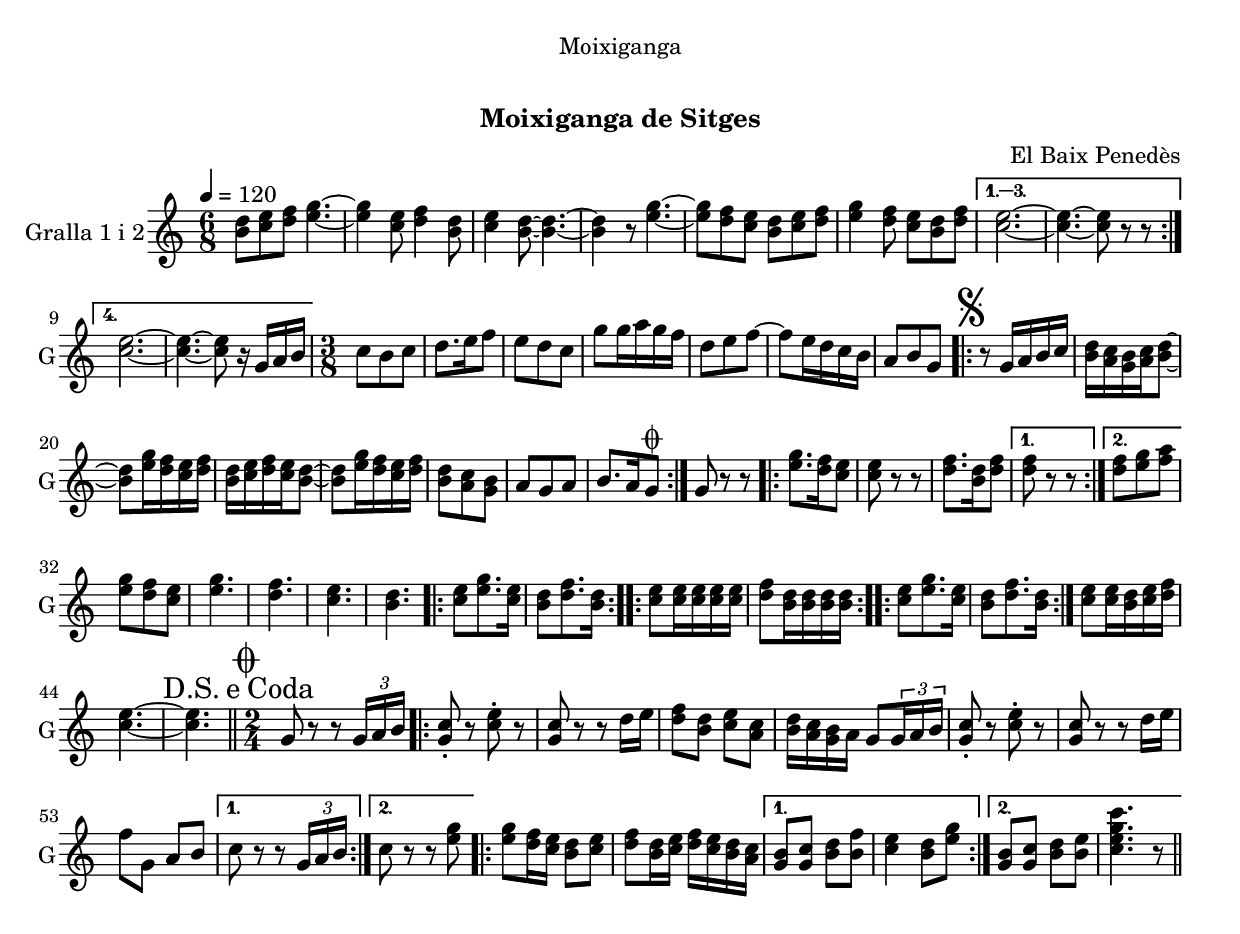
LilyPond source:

\version "2.22.1"

\header {
  dedication="Moixiganga"
  title="  "
  subtitle="Moixiganga de Sitges"
  subsubtitle=""
  poet=""
  meter=""
  piece=""
  composer="El Baix Penedès"
  arranger=""
  opus=""
  instrument=""
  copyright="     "
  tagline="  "
}

liniaroAa =
\relative b'
{
  \tempo 4=120
  \clef treble
  \key c \major
  \time 6/8
  \repeat volta 4 { <b d>8 <c e> <d f> <e g>4. ~ ~  |
  <e g>4 <c e>8 <d f>4 <b d>8  |
  <c e>4 <b d>8 ~ ~ <b d>4. ~ ~  |
  <b d>4 r8 <e g>4. ~ ~  |
  %05
  <e g>8 <d f> <c e> <b d> <c e> <d f>  |
  <e g>4 <d f>8 <c e> <b d> <d f> }
  \alternative { { <c e>2. ~ ~  |
  <c e>4. ~ ~ <c e>8 r r }
  { <c e>2. ~ ~  |
  %10
  <c e>4. ~ ~ <c e>8 r16 g a b } }
  \time 3/8   c8 b c  |
  d8. e16 f8  |
  e8 d c  |
  g'8 g16 a g f  |
  %15
  d8 e f ~  |
  f8 e16 d c b  |
  a8 b g  |
  \repeat volta 2 { \mark \markup {\musicglyph #"scripts.segno"} r8 g16 a b c  |
  <b d>16 <a c> <g b> <a c> <b d>8 ~ ~  |
  %20
  <b d>8 <e g>16 <d f> <c e> <d f>  |
  <b d>16 <c e> <d f> <c e> <b d>8 ~ ~  |
  <b d>8 <e g>16 <d f> <c e> <d f>  |
  <b d>8 <a c> <g b>  |
  a8 g a  |
  %25
  b8. a16 g8 \coda  | }
  g8 r r  |
  \repeat volta 2 { <e' g>8. <d f>16 <c e>8  |
  <c e>8 r r  |
  <d f>8. <b d>16 <d f>8 }
  %30
  \alternative { { <d f>8 r r }
  { <d f>8 <e g> <f a> } }
  <e g>8 <d f> <c e>  |
  <e g>4.  |
  <d f>4.  |
  %35
  <c e>4.  |
  <b d>4.  |
  \repeat volta 2 { <c e>8 <e g>8. <c e>16  |
  <b d>8 <d f>8. <b d>16  | }
  \repeat volta 2 { <c e>8 <c e>16 <c e> <c e> <c e>  |
  %40
  <d f>8 <b d>16 <b d> <b d> <b d>  | }
  \repeat volta 2 { <c e>8 <e g>8. <c e>16  |
  <b d>8 <d f>8. <b d>16  | }
  <c e>8 <c e>16 <b d> <c e> <d f>  |
  <c e>4. ~ ~  |
  %45
  \mark \markup {D.S. e Coda} <c e>4.  \bar "||"
  \time 2/4   \mark \markup {\musicglyph #"scripts.coda"} g8 r r \times 2/3 { g16 a b }  |
  \repeat volta 2 { <g c>8-. r <c e>-. r  |
  <g c>8 r r d'16 e  |
  <d f>8 <b d> <c e> <a c>  |
  %50
  <b d>16 <a c> <g b> a g8 \times 2/3 { g16 a b }  |
  <g c>8-. r <c e>-. r  |
  <g c>8 r r d'16 e  |
  f8 g, a b }
  \alternative { { c8 r r \times 2/3 { g16 a b } }
  %55
  { c8 r r <e g> } }
  \repeat volta 2 {
  <e g>8 <d f>16 <c e> <b d>8 <c e>  |
  <d f>8 <b d>16 <c e> <d f> <c e> <b d> <a c> }
  \alternative { { <g b>8 <g c> <b d> <b f'>  |
  <c e>4 <b d>8 <e g> }
  %60
  { <g, b>8 <g c> <b d> <b e>  |
  <c e g c>4. r8 } } \bar "||" % kompletite
}

\score {
  \new StaffGroup {
    \override Score.RehearsalMark #'self-alignment-X = #LEFT
    <<
      \new Staff \with {instrumentName = #"Gralla 1 i 2" shortInstrumentName = #"G"} \liniaroAa
    >>
  }
  \layout {}
}
\score { \unfoldRepeats
  \new StaffGroup {
    \override Score.RehearsalMark #'self-alignment-X = #LEFT
    <<
      \new Staff \with {instrumentName = #"Gralla 1 i 2" shortInstrumentName = #"G"} \liniaroAa
    >>
  }
  \midi {
    \set Staff.midiInstrument = "oboe"
    \set DrumStaff.midiInstrument = "drums"
  }
}
